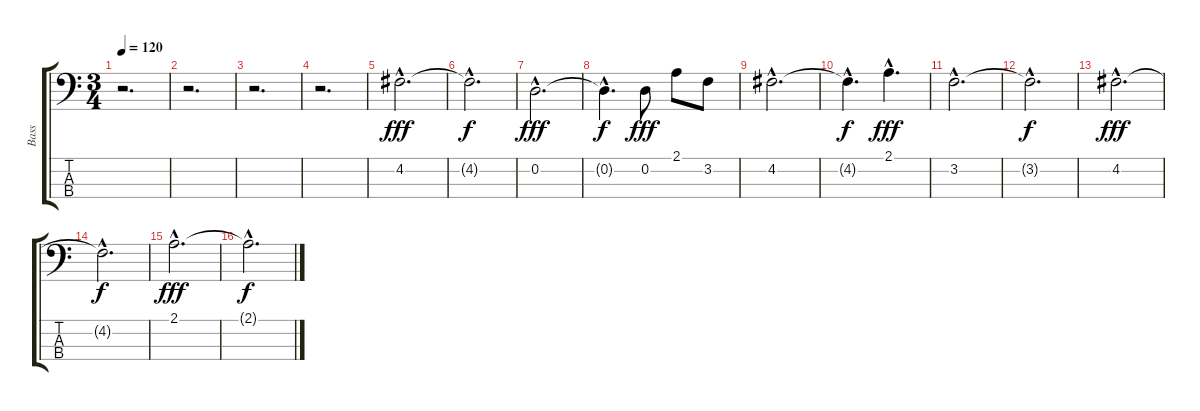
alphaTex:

\track ("Bass" "Bass") {instrument electricbassfinger}
\staff {score tabs}
\tuning (G2 D2 A1 E1) {hide}
\ts (3 4)
\tempo 120
\clef f4
\ks c
r.2{d dy f} |
r.2{d} |
r.2{d} |
r.2{d} |
4.2{hac}.2{d dy fff} |
4.2{hac t}.2{d dy f} |
0.2{hac}.2{d dy fff} |
0.2{hac t}.4{d dy f} 0.2.8{dy fff} 2.1.8 3.2.8 |
4.2{hac}.2{d} |
4.2{hac t}.4{d dy f} 2.1{hac}.4{d dy fff} |
3.2{hac}.2{d} |
3.2{hac t}.2{d dy f} |
4.2{hac}.2{d dy fff} |
4.2{hac t}.2{d dy f} |
2.1{hac}.2{d dy fff} |
2.1{hac t}.2{d dy f}
